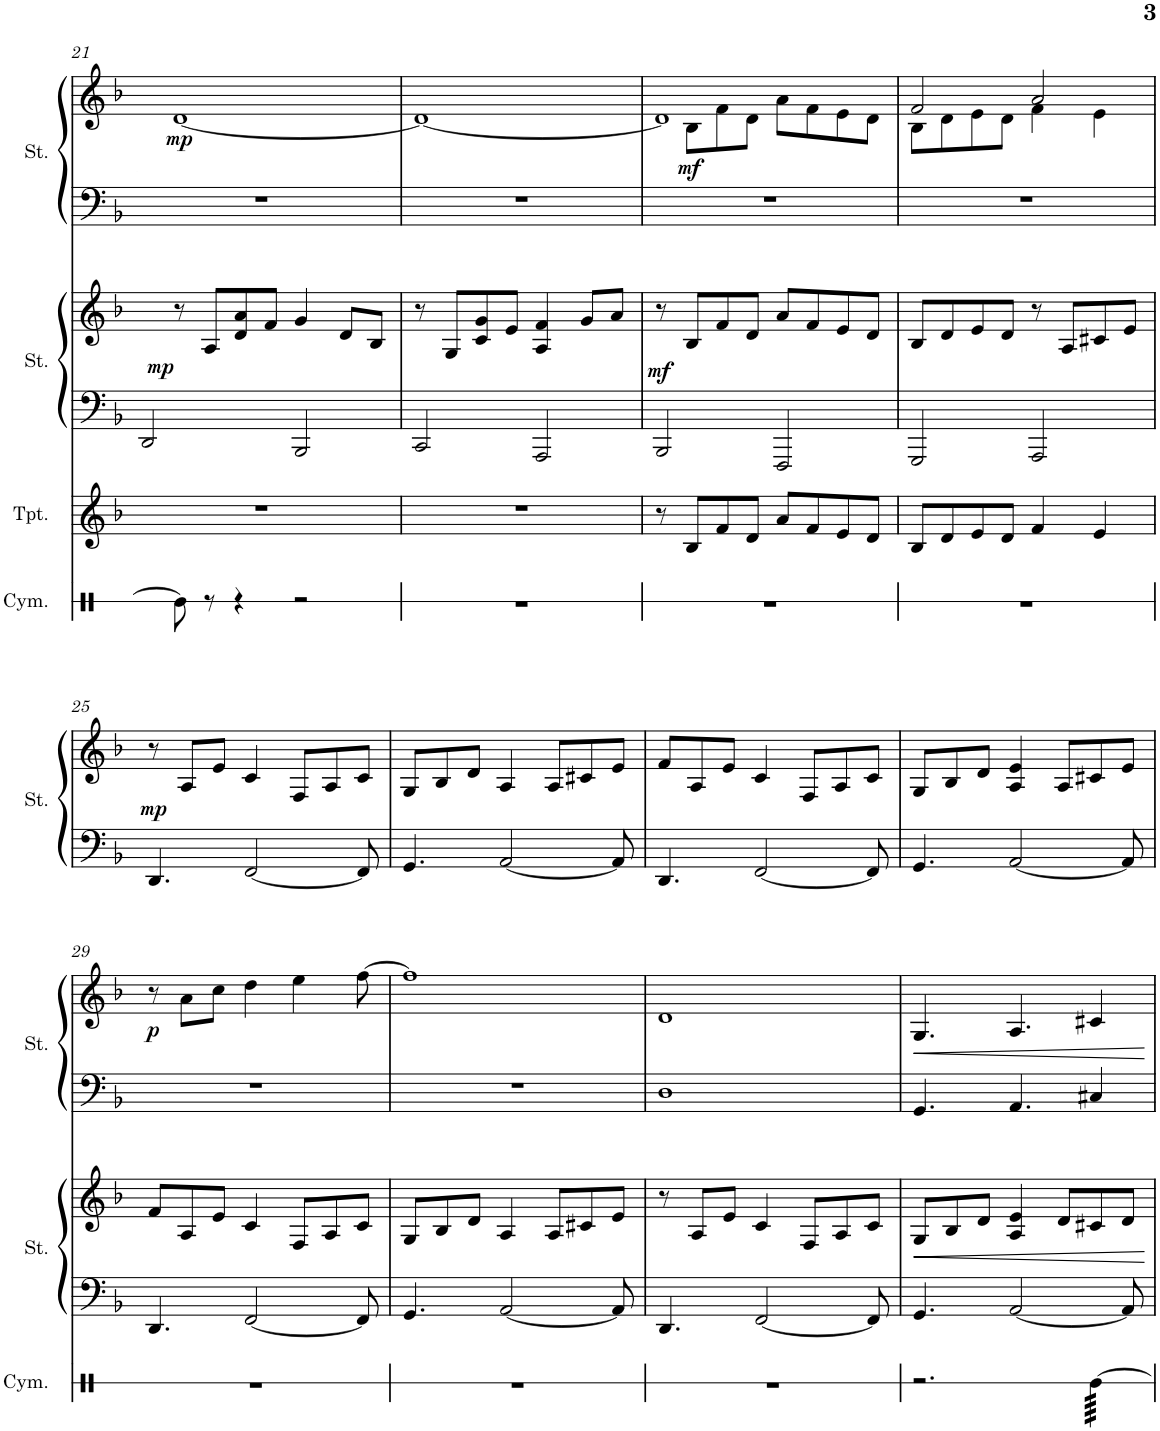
**kern	**kern	**kern	**dynam	**kern	**kern	**dynam
*part3	*part2	*part2	*part2	*part1	*part1	*part1
*staff5	*staff4	*staff3	*staff3/4	*staff2	*staff1	*staff1/2
*I"Trumpet	*I"Strings	*	*	*I"Strings	*	*
*I'Tpt.	*I'St.	*	*	*I'St.	*	*
!!LO:PB:g=z
*clefG2	*clefF4	*clefG2	*	*clefF4	*clefG2	*
*k[b-]	*k[b-]	*k[b-]	*	*k[b-]	*k[b-]	*
*M4/4	*M4/4	*M4/4	*	*M4/4	*M4/4	*
=21	=21	=21	=21	=21	=21	=21
!	!	!	!	!LO:TX:a:t=.	!	!
!	!	!	!LO:DY:a=2	!	!	!LO:DY:b
1r	2DD/	8r	mp	1r	[1d	mp
.	.	8A/L	.	.	.	.
.	.	8d/ 8a/	.	.	.	.
.	.	8f/J	.	.	.	.
.	2BBB-/	4g/	.	.	.	.
.	.	8d/L	.	.	.	.
.	.	8B-/J	.	.	.	.
=22	=22	=22	=22	=22	=22	=22
!	!	!	!	!LO:TX:a:t=.	!	!
1r	2CC/	8r	.	1r	1d_	.
.	.	8G/L	.	.	.	.
.	.	8c/ 8g/	.	.	.	.
.	.	8e/J	.	.	.	.
.	2AAA/	4A/ 4f/	.	.	.	.
.	.	8g/L	.	.	.	.
.	.	8a/J	.	.	.	.
=23	=23	=23	=23	=23	=23	=23
*	*	*	*	*	*^	*
!	!	!	!LO:DY:a=2	!	!	!	!
8r	2BBB-/	8r	mf	1r	1d]	8ryy	.
!	!	!	!	!	!	!	!LO:DY:b
8B-/L	.	8B-/L	.	.	.	8B-\L	mf
8f/	.	8f/	.	.	.	8f\	.
8d/J	.	8d/J	.	.	.	8d\J	.
8a/L	2FFF/	8a/L	.	.	.	8a\L	.
8f/	.	8f/	.	.	.	8f\	.
8e/	.	8e/	.	.	.	8e\	.
8d/J	.	8d/J	.	.	.	8d\J	.
=24	=24	=24	=24	=24	=24	=24	=24
8B-/L	2GGG/	8B-/L	.	1r	2f/	8B-\L	.
8d/	.	8d/	.	.	.	8d\	.
8e/	.	8e/	.	.	.	8e\	.
8d/J	.	8d/J	.	.	.	8d\J	.
4f/	2AAA/	8r	.	.	2a/	4f\	.
.	.	8A/L	.	.	.	.	.
4e/	.	8c#X/	.	.	.	4e\	.
.	.	8e/J	.	.	.	.	.
*	*	*	*	*	*v	*v	*
!!LO:LB:g=z
=25	=25	=25	=25	=25	=25	=25
!	!	!	!LO:DY:a=2	!	!	!
1r	4.DD/	8r	mp	1r	1r	.
.	.	8A/L	.	.	.	.
.	.	8e/J	.	.	.	.
.	[2FF/	4c/	.	.	.	.
.	.	8F/L	.	.	.	.
.	.	8A/	.	.	.	.
.	8FF/]	8c/J	.	.	.	.
=26	=26	=26	=26	=26	=26	=26
1r	4.GG/	8G/L	.	1r	1r	.
.	.	8B-/	.	.	.	.
.	.	8d/J	.	.	.	.
.	[2AA/	4A/	.	.	.	.
.	.	8A/L	.	.	.	.
.	.	8c#X/	.	.	.	.
.	8AA/]	8e/J	.	.	.	.
=27	=27	=27	=27	=27	=27	=27
1r	4.DD/	8f/L	.	1r	1r	.
.	.	8A/	.	.	.	.
.	.	8e/J	.	.	.	.
.	[2FF/	4c/	.	.	.	.
.	.	8F/L	.	.	.	.
.	.	8A/	.	.	.	.
.	8FF/]	8c/J	.	.	.	.
=28	=28	=28	=28	=28	=28	=28
1r	4.GG/	8G/L	.	1r	1r	.
.	.	8B-/	.	.	.	.
.	.	8d/J	.	.	.	.
.	[2AA/	4A/ 4e/	.	.	.	.
.	.	8A/L	.	.	.	.
.	.	8c#X/	.	.	.	.
.	8AA/]	8e/J	.	.	.	.
!!LO:LB:g=z
=29	=29	=29	=29	=29	=29	=29
!	!	!	!	!	!	!LO:DY:b
1r	4.DD/	8f/L	.	1r	8r	p
.	.	8A/	.	.	8a\L	.
.	.	8e/J	.	.	8cc\J	.
.	[2FF/	4c/	.	.	4dd\	.
.	.	8F/L	.	.	4ee\	.
.	.	8A/	.	.	.	.
.	8FF/]	8c/J	.	.	[8ff\	.
=30	=30	=30	=30	=30	=30	=30
1r	4.GG/	8G/L	.	1r	1ff]	.
.	.	8B-/	.	.	.	.
.	.	8d/J	.	.	.	.
.	[2AA/	4A/	.	.	.	.
.	.	8A/L	.	.	.	.
.	.	8c#X/	.	.	.	.
.	8AA/]	8e/J	.	.	.	.
=31	=31	=31	=31	=31	=31	=31
1r	4.DD/	8r	.	1D	1d	.
.	.	8A/L	.	.	.	.
.	.	8e/J	.	.	.	.
.	[2FF/	4c/	.	.	.	.
.	.	8F/L	.	.	.	.
.	.	8A/	.	.	.	.
.	8FF/]	8c/J	.	.	.	.
=32	=32	=32	=32	=32	=32	=32
!	!	!	!LO:HP:b	!	!	!LO:HP:b
1r	4.GG/	8G/L	<	4.GG/	4.G/	<
.	.	8B-/	.	.	.	.
.	.	8d/J	.	.	.	.
.	[2AA/	4A/ 4e/	.	4.AA/	4.A/	.
.	.	8d/L	.	.	.	.
.	.	8c#X/	.	4C#X/	4c#X/	.
.	8AA/]	8d/J	.	.	.	.
.	.	.	[	.	.	[
=	=	=	=	=	=	=
*-	*-	*-	*-	*-	*-	*-
